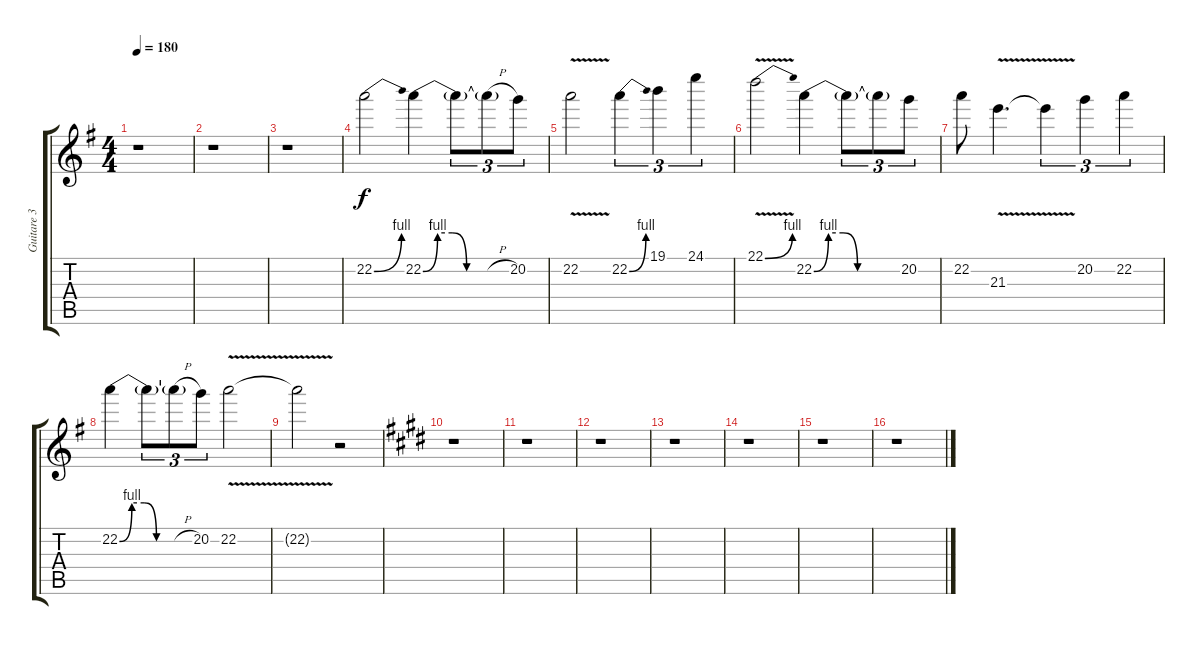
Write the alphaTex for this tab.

\track ("Guitare 3" "Guitare 3") {instrument distortionguitar}
\staff {score tabs}
\tuning (E4 B3 G3 D3 A2 E2) {hide}
\ts (4 4)
\tempo 180
\clef g2
\ks g
r.1{dy f} |
r.1 |
r.1 |
22.2{be (bend 0 0 60 4)}.2 22.2{be (custom 0 0 10 4 20 4 30 0 60 0)}.4 22.2{t}.8{tu (3 2)} 22.2{h t}.8{tu (3 2)} 20.2.8{tu (3 2)} |
22.2{v}.2 22.2{be (bend 0 0 60 4)}.4{tu (3 2)} 19.1.4{tu (3 2)} 24.1.4{tu (3 2)} |
22.1{be (bend 0 0 60 4) v}.2 22.2{be (custom 0 0 10 4 20 4 30 0 60 0)}.4 22.2{t}.8{tu (3 2)} 22.2{t}.8{tu (3 2)} 20.2.8{tu (3 2)} |
22.2.8 21.3{v}.4{d} 21.3{t}.4{tu (3 2)} 20.2.4{tu (3 2)} 22.2.4{tu (3 2)} |
22.2{be (custom 0 0 10 4 20 4 30 0 60 0)}.4 22.2{t}.8{tu (3 2)} 22.2{h t}.8{tu (3 2)} 20.2.8{tu (3 2)} 22.2{v}.2 |
22.2{t}.2 r.2 |
\ks e
r.1 |
r.1 |
r.1 |
r.1 |
r.1 |
r.1 |
r.1
